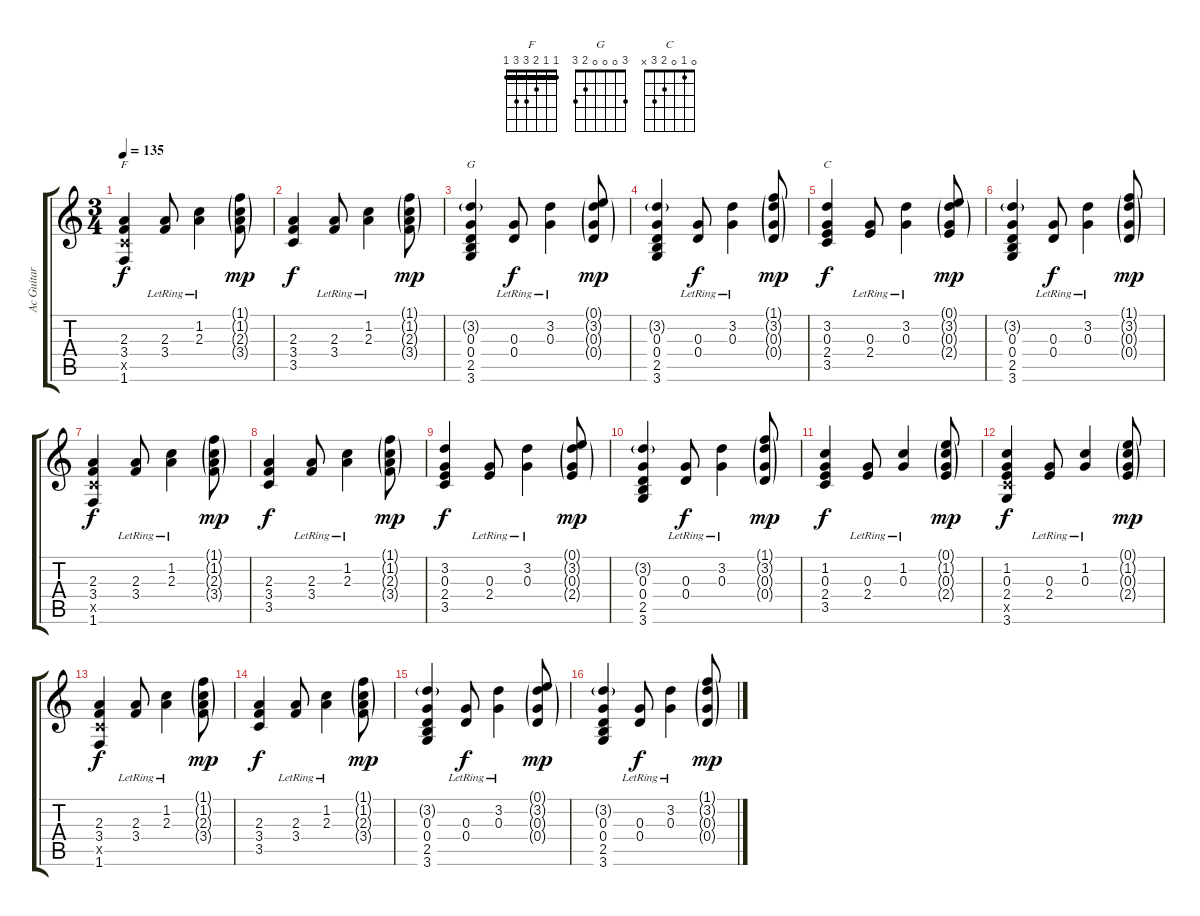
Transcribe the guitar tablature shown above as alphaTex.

\track ("Ac Guitar" "Ac Guitar") {instrument acousticguitarsteel}
\staff {score tabs}
\tuning (E4 B3 G3 D3 A2 E2) {hide}
\chord ("F" 1 1 2 3 3 1) {barre 1}
\chord ("G" 3 0 0 0 2 3)
\chord ("C" 0 1 0 2 3 x)
\ts (3 4)
\tempo 135
\clef g2
\ks c
(2.3 3.4 3.5{x} 1.6).4{ch "F" dy f} (2.3{lr} 3.4{lr}).8 (1.2{lr} 2.3).4 (1.1{g} 1.2{g} 2.3{g} 3.4{g}).8{dy mp} |
(2.3 3.4 3.5).4{dy f} (2.3{lr} 3.4{lr}).8 (1.2{lr} 2.3).4 (1.1{g} 1.2{g} 2.3{g} 3.4{g}).8{dy mp} |
(3.2{g} 0.3 0.4 2.5 3.6).4{ch "G"} (0.3{lr} 0.4{lr}).8{dy f} (3.2{lr} 0.3).4 (0.1{g} 3.2{g} 0.3{g} 0.4{g}).8{dy mp} |
(3.2{g} 0.3 0.4 2.5 3.6).4 (0.3{lr} 0.4{lr}).8{dy f} (3.2{lr} 0.3).4 (1.1{g} 3.2{g} 0.3{g} 0.4{g}).8{dy mp} |
(3.2 0.3 2.4 3.5).4{ch "C" dy f} (0.3{lr} 2.4{lr}).8 (3.2{lr} 0.3).4 (0.1{g} 3.2{g} 0.3{g} 2.4{g}).8{dy mp} |
(3.2{g} 0.3 0.4 2.5 3.6).4 (0.3{lr} 0.4{lr}).8{dy f} (3.2{lr} 0.3).4 (1.1{g} 3.2{g} 0.3{g} 0.4{g}).8{dy mp} |
(2.3 3.4 3.5{x} 1.6).4{dy f} (2.3{lr} 3.4{lr}).8 (1.2{lr} 2.3).4 (1.1{g} 1.2{g} 2.3{g} 3.4{g}).8{dy mp} |
(2.3 3.4 3.5).4{dy f} (2.3{lr} 3.4{lr}).8 (1.2{lr} 2.3).4 (1.1{g} 1.2{g} 2.3{g} 3.4{g}).8{dy mp} |
(3.2 0.3 2.4 3.5).4{dy f} (0.3{lr} 2.4{lr}).8 (3.2{lr} 0.3).4 (0.1{g} 3.2{g} 0.3{g} 2.4{g}).8{dy mp} |
(3.2{g} 0.3 0.4 2.5 3.6).4 (0.3{lr} 0.4{lr}).8{dy f} (3.2{lr} 0.3).4 (1.1{g} 3.2{g} 0.3{g} 0.4{g}).8{dy mp} |
(1.2 0.3 2.4 3.5).4{dy f} (0.3{lr} 2.4{lr}).8 (1.2{lr} 0.3).4 (0.1{g} 1.2{g} 0.3{g} 2.4{g}).8{dy mp} |
(1.2 0.3 2.4 3.5{x} 3.6).4{dy f} (0.3{lr} 2.4{lr}).8 (1.2{lr} 0.3).4 (0.1{g} 1.2{g} 0.3{g} 2.4{g}).8{dy mp} |
(2.3 3.4 3.5{x} 1.6).4{dy f} (2.3{lr} 3.4{lr}).8 (1.2{lr} 2.3).4 (1.1{g} 1.2{g} 2.3{g} 3.4{g}).8{dy mp} |
(2.3 3.4 3.5).4{dy f} (2.3{lr} 3.4{lr}).8 (1.2{lr} 2.3).4 (1.1{g} 1.2{g} 2.3{g} 3.4{g}).8{dy mp} |
(3.2{g} 0.3 0.4 2.5 3.6).4 (0.3{lr} 0.4{lr}).8{dy f} (3.2{lr} 0.3).4 (0.1{g} 3.2{g} 0.3{g} 0.4{g}).8{dy mp} |
(3.2{g} 0.3 0.4 2.5 3.6).4 (0.3{lr} 0.4{lr}).8{dy f} (3.2{lr} 0.3).4 (1.1{g} 3.2{g} 0.3{g} 0.4{g}).8{dy mp}
